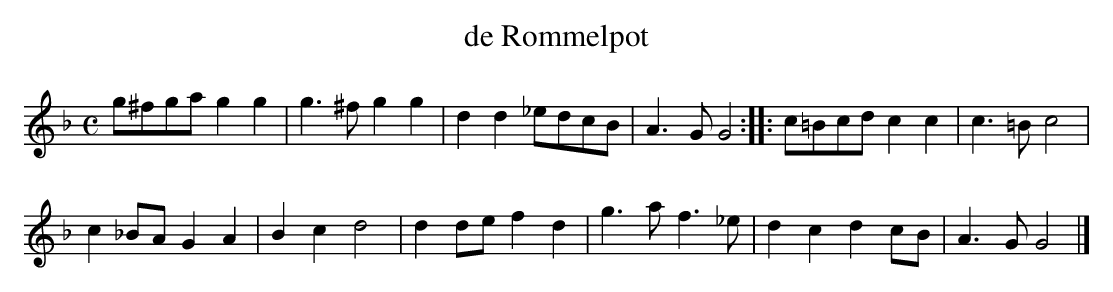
X:1
T:de Rommelpot
M:C
K:Gdor
g^fgag2g2|g3^fg2g2|d2d2_edcB|A3GG4:||:c=Bcdc2c2|c3=Bc4|
c2_BAG2A2|B2c2d4|d2def2d2|g3af3_e|d2c2d2cB|A3GG4|]
